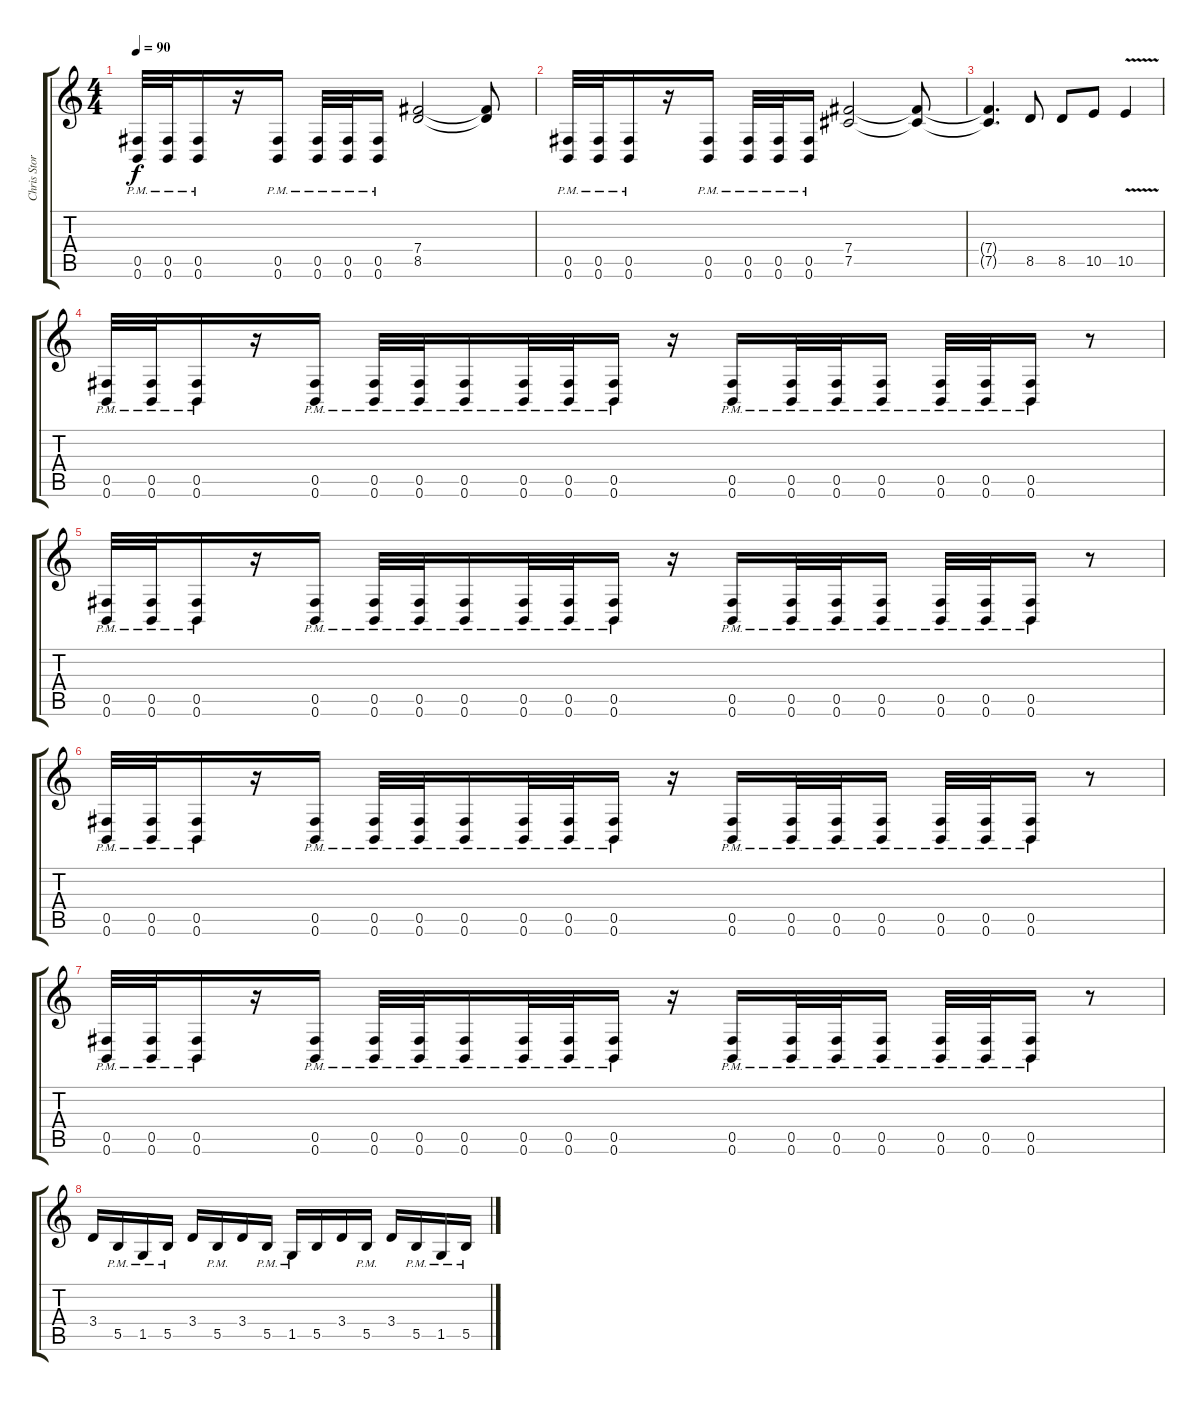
\track ("Chris Storey (Guitar)" "Chris Stor") {instrument distortionguitar}
\staff {score tabs}
\tuning (Db4 Ab3 E3 B2 Gb2 B1) {hide}
\ts (4 4)
\tempo 90
\clef g2
\ks c
(0.5{pm} 0.6{pm}).32{dy f} (0.5{pm} 0.6{pm}).32 (0.5{pm} 0.6{pm}).16 r.16 (0.5{pm} 0.6{pm}).16 (0.5{pm} 0.6{pm}).32 (0.5{pm} 0.6{pm}).32 (0.5{pm} 0.6{pm}).16 (7.4 8.5).2 (7.4{t} 8.5{t}).8 |
(0.5{pm} 0.6{pm}).32 (0.5{pm} 0.6{pm}).32 (0.5{pm} 0.6{pm}).16 r.16 (0.5{pm} 0.6{pm}).16 (0.5{pm} 0.6{pm}).32 (0.5{pm} 0.6{pm}).32 (0.5{pm} 0.6{pm}).16 (7.4 7.5).2 (7.4{t} 7.5{t}).8 |
(7.4{t} 7.5{t}).4{d} 8.5.8 8.5.8 10.5.8 10.5{v}.4 |
(0.5{pm} 0.6{pm}).32 (0.5{pm} 0.6{pm}).32 (0.5{pm} 0.6{pm}).16 r.16 (0.5{pm} 0.6{pm}).16 (0.5{pm} 0.6{pm}).32 (0.5{pm} 0.6{pm}).32 (0.5{pm} 0.6{pm}).16 (0.5{pm} 0.6{pm}).32 (0.5{pm} 0.6{pm}).32 (0.5{pm} 0.6{pm}).16 r.16 (0.5{pm} 0.6{pm}).16 (0.5{pm} 0.6{pm}).32 (0.5{pm} 0.6{pm}).32 (0.5{pm} 0.6{pm}).16 (0.5{pm} 0.6{pm}).32 (0.5{pm} 0.6{pm}).32 (0.5{pm} 0.6{pm}).16 r.8 |
(0.5{pm} 0.6{pm}).32 (0.5{pm} 0.6{pm}).32 (0.5{pm} 0.6{pm}).16 r.16 (0.5{pm} 0.6{pm}).16 (0.5{pm} 0.6{pm}).32 (0.5{pm} 0.6{pm}).32 (0.5{pm} 0.6{pm}).16 (0.5{pm} 0.6{pm}).32 (0.5{pm} 0.6{pm}).32 (0.5{pm} 0.6{pm}).16 r.16 (0.5{pm} 0.6{pm}).16 (0.5{pm} 0.6{pm}).32 (0.5{pm} 0.6{pm}).32 (0.5{pm} 0.6{pm}).16 (0.5{pm} 0.6{pm}).32 (0.5{pm} 0.6{pm}).32 (0.5{pm} 0.6{pm}).16 r.8 |
(0.5{pm} 0.6{pm}).32 (0.5{pm} 0.6{pm}).32 (0.5{pm} 0.6{pm}).16 r.16 (0.5{pm} 0.6{pm}).16 (0.5{pm} 0.6{pm}).32 (0.5{pm} 0.6{pm}).32 (0.5{pm} 0.6{pm}).16 (0.5{pm} 0.6{pm}).32 (0.5{pm} 0.6{pm}).32 (0.5{pm} 0.6{pm}).16 r.16 (0.5{pm} 0.6{pm}).16 (0.5{pm} 0.6{pm}).32 (0.5{pm} 0.6{pm}).32 (0.5{pm} 0.6{pm}).16 (0.5{pm} 0.6{pm}).32 (0.5{pm} 0.6{pm}).32 (0.5{pm} 0.6{pm}).16 r.8 |
(0.5{pm} 0.6{pm}).32 (0.5{pm} 0.6{pm}).32 (0.5{pm} 0.6{pm}).16 r.16 (0.5{pm} 0.6{pm}).16 (0.5{pm} 0.6{pm}).32 (0.5{pm} 0.6{pm}).32 (0.5{pm} 0.6{pm}).16 (0.5{pm} 0.6{pm}).32 (0.5{pm} 0.6{pm}).32 (0.5{pm} 0.6{pm}).16 r.16 (0.5{pm} 0.6{pm}).16 (0.5{pm} 0.6{pm}).32 (0.5{pm} 0.6{pm}).32 (0.5{pm} 0.6{pm}).16 (0.5{pm} 0.6{pm}).32 (0.5{pm} 0.6{pm}).32 (0.5{pm} 0.6{pm}).16 r.8 |
3.4.16 5.5{pm}.16 1.5{pm}.16 5.5{pm}.16 3.4.16 5.5{pm}.16 3.4.16 5.5{pm}.16 1.5{pm}.16 5.5.16 3.4.16 5.5{pm}.16 3.4.16 5.5{pm}.16 1.5{pm}.16 5.5{pm}.16
